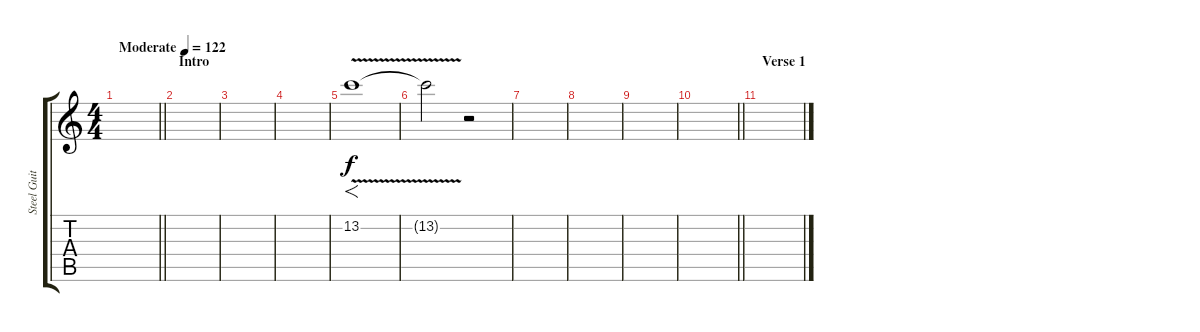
\track ("Steel Guitar" "Steel Guit") {instrument overdrivenguitar}
\staff {score tabs}
\tuning (E4 B3 G3 D3 A2 E2) {hide}
\ts (4 4)
\tempo (122 "Moderate")
\clef g2
\barLineRight lightlight
\ks c
|
\section ("" "Intro")
|
|
|
13.2{v}.1{f} |
13.2{t}.2 r.2 |
|
|
|
\barLineRight lightlight
|
\section ("" "Verse 1")
